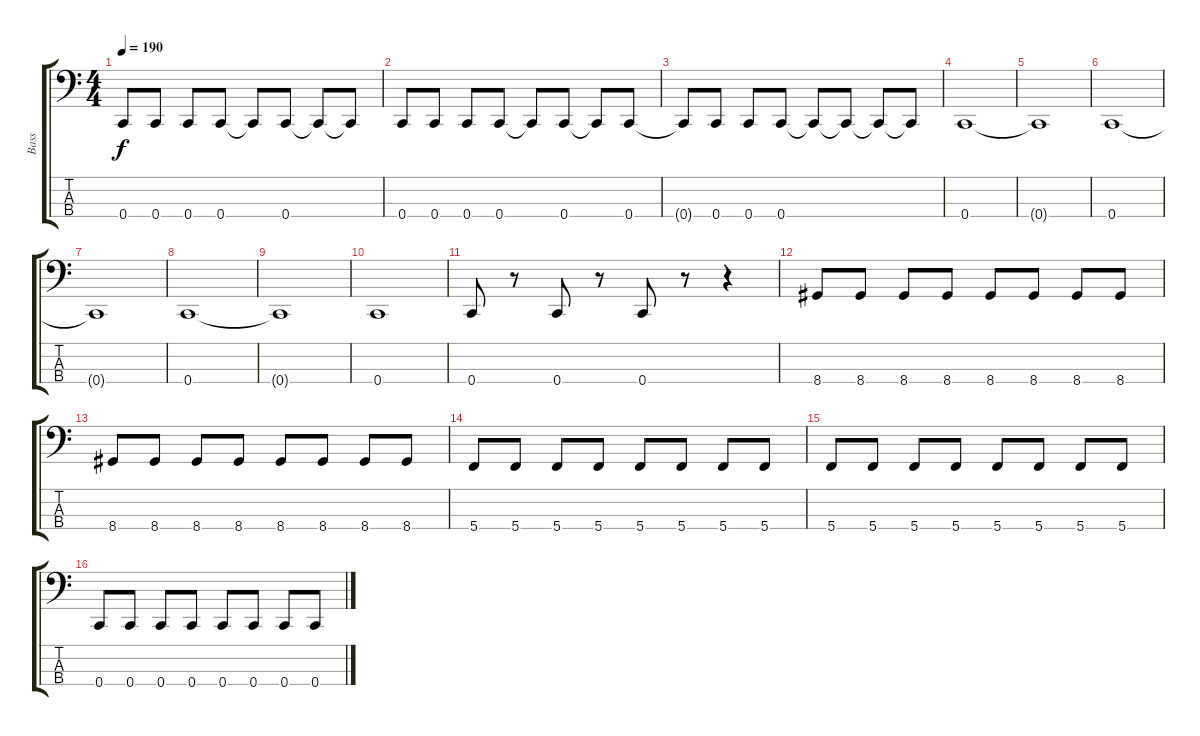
\track ("Bass" "Bass") {instrument electricbasspick}
\staff {score tabs}
\tuning (F2 C2 G1 C1) {hide}
\ts (4 4)
\tempo 190
\clef f4
\ks c
0.4{t}.8{dy f} 0.4.8 0.4.8 0.4.8 0.4{t}.8 0.4.8 0.4{t}.8 0.4{t}.8 |
0.4.8 0.4.8 0.4.8 0.4.8 0.4{t}.8 0.4.8 0.4{t}.8 0.4.8 |
0.4{t}.8 0.4.8 0.4.8 0.4.8 0.4{t}.8 0.4{t}.8 0.4{t}.8 0.4{t}.8 |
0.4.1 |
0.4{t}.1 |
0.4.1 |
0.4{t}.1 |
0.4.1 |
0.4{t}.1 |
0.4.1 |
0.4.8 r.8 0.4.8 r.8 0.4.8 r.8 r.4 |
8.4.8 8.4.8 8.4.8 8.4.8 8.4.8 8.4.8 8.4.8 8.4.8 |
8.4.8 8.4.8 8.4.8 8.4.8 8.4.8 8.4.8 8.4.8 8.4.8 |
5.4.8 5.4.8 5.4.8 5.4.8 5.4.8 5.4.8 5.4.8 5.4.8 |
5.4.8 5.4.8 5.4.8 5.4.8 5.4.8 5.4.8 5.4.8 5.4.8 |
0.4.8 0.4.8 0.4.8 0.4.8 0.4.8 0.4.8 0.4.8 0.4.8
